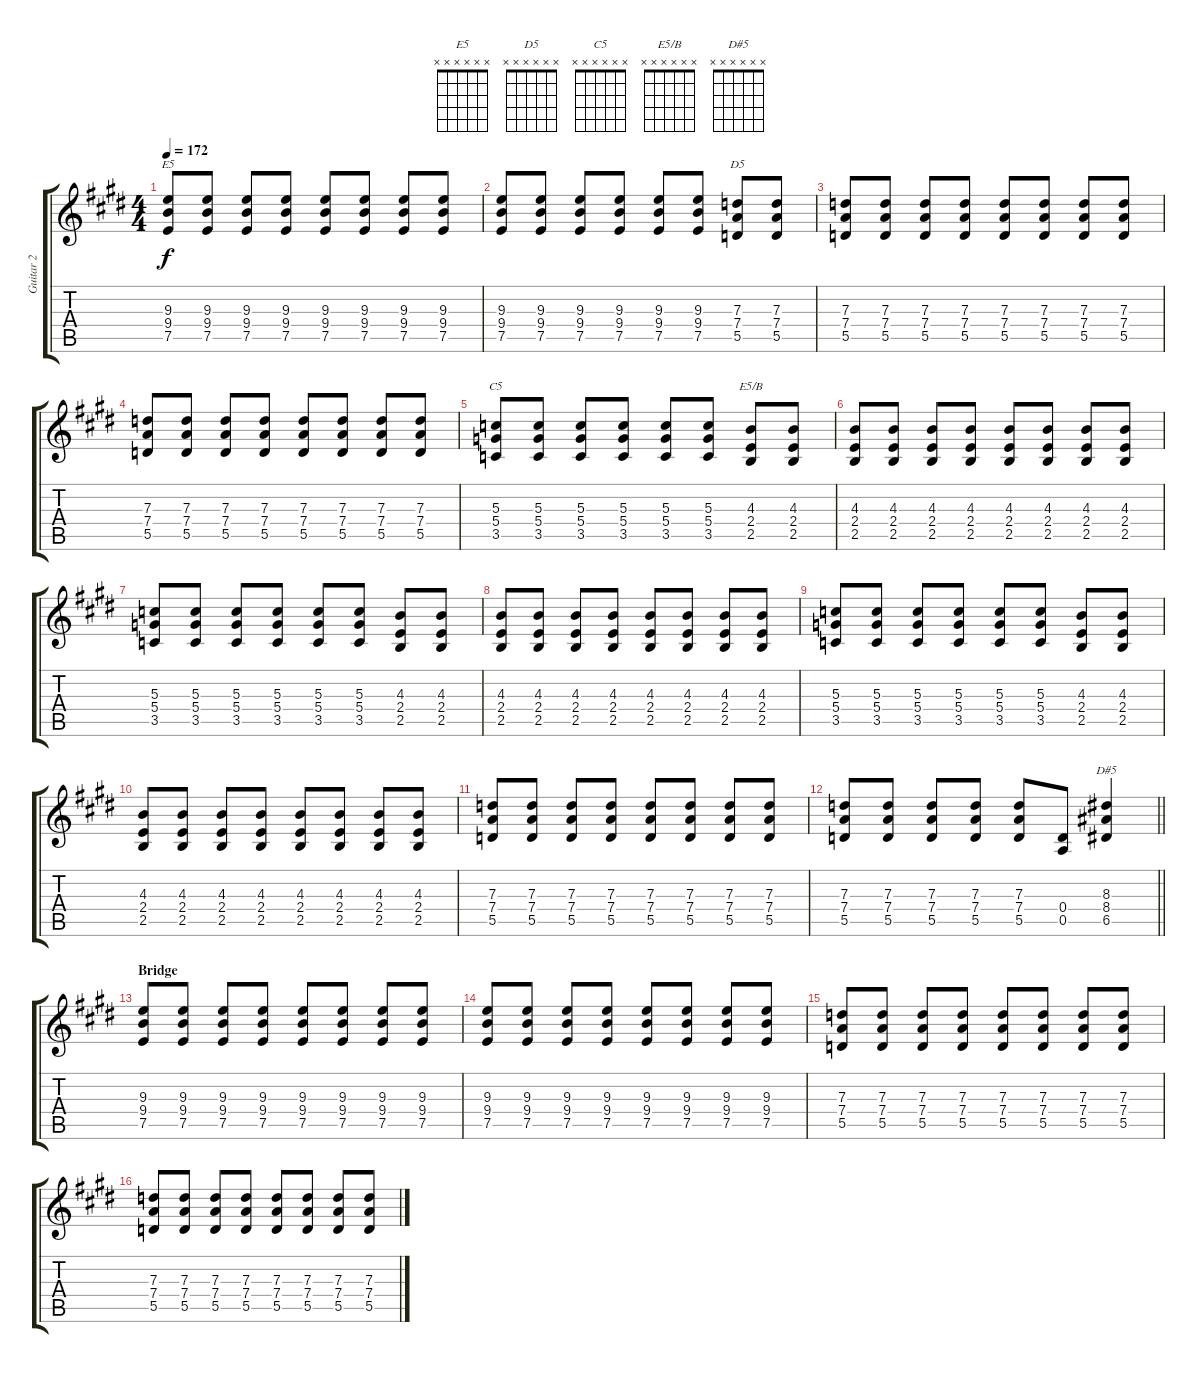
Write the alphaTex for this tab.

\track ("Guitar 2" "Guitar 2") {instrument distortionguitar}
\staff {score tabs}
\tuning (E4 B3 G3 D3 A2 E2) {hide}
\chord ("E5" x x x x x x)
\chord ("D5" x x x x x x)
\chord ("C5" x x x x x x)
\chord ("E5/B" x x x x x x)
\chord ("D#5" x x x x x x)
\ts (4 4)
\tempo 172
\clef g2
\ks e
(9.3 9.4 7.5).8{ch "E5" dy f} (9.3 9.4 7.5).8 (9.3 9.4 7.5).8 (9.3 9.4 7.5).8 (9.3 9.4 7.5).8 (9.3 9.4 7.5).8 (9.3 9.4 7.5).8 (9.3 9.4 7.5).8 |
(9.3 9.4 7.5).8 (9.3 9.4 7.5).8 (9.3 9.4 7.5).8 (9.3 9.4 7.5).8 (9.3 9.4 7.5).8 (9.3 9.4 7.5).8 (7.3 7.4 5.5).8{ch "D5"} (7.3 7.4 5.5).8 |
(7.3 7.4 5.5).8 (7.3 7.4 5.5).8 (7.3 7.4 5.5).8 (7.3 7.4 5.5).8 (7.3 7.4 5.5).8 (7.3 7.4 5.5).8 (7.3 7.4 5.5).8 (7.3 7.4 5.5).8 |
(7.3 7.4 5.5).8 (7.3 7.4 5.5).8 (7.3 7.4 5.5).8 (7.3 7.4 5.5).8 (7.3 7.4 5.5).8 (7.3 7.4 5.5).8 (7.3 7.4 5.5).8 (7.3 7.4 5.5).8 |
(5.3 5.4 3.5).8{ch "C5"} (5.3 5.4 3.5).8 (5.3 5.4 3.5).8 (5.3 5.4 3.5).8 (5.3 5.4 3.5).8 (5.3 5.4 3.5).8 (4.3 2.4 2.5).8{ch "E5/B"} (4.3 2.4 2.5).8 |
(4.3 2.4 2.5).8 (4.3 2.4 2.5).8 (4.3 2.4 2.5).8 (4.3 2.4 2.5).8 (4.3 2.4 2.5).8 (4.3 2.4 2.5).8 (4.3 2.4 2.5).8 (4.3 2.4 2.5).8 |
(5.3 5.4 3.5).8 (5.3 5.4 3.5).8 (5.3 5.4 3.5).8 (5.3 5.4 3.5).8 (5.3 5.4 3.5).8 (5.3 5.4 3.5).8 (4.3 2.4 2.5).8 (4.3 2.4 2.5).8 |
(4.3 2.4 2.5).8 (4.3 2.4 2.5).8 (4.3 2.4 2.5).8 (4.3 2.4 2.5).8 (4.3 2.4 2.5).8 (4.3 2.4 2.5).8 (4.3 2.4 2.5).8 (4.3 2.4 2.5).8 |
(5.3 5.4 3.5).8 (5.3 5.4 3.5).8 (5.3 5.4 3.5).8 (5.3 5.4 3.5).8 (5.3 5.4 3.5).8 (5.3 5.4 3.5).8 (4.3 2.4 2.5).8 (4.3 2.4 2.5).8 |
(4.3 2.4 2.5).8 (4.3 2.4 2.5).8 (4.3 2.4 2.5).8 (4.3 2.4 2.5).8 (4.3 2.4 2.5).8 (4.3 2.4 2.5).8 (4.3 2.4 2.5).8 (4.3 2.4 2.5).8 |
(7.3 7.4 5.5).8 (7.3 7.4 5.5).8 (7.3 7.4 5.5).8 (7.3 7.4 5.5).8 (7.3 7.4 5.5).8 (7.3 7.4 5.5).8 (7.3 7.4 5.5).8 (7.3 7.4 5.5).8 |
\barLineRight lightlight
(7.3 7.4 5.5).8 (7.3 7.4 5.5).8 (7.3 7.4 5.5).8 (7.3 7.4 5.5).8 (7.3 7.4 5.5).8 (0.4 0.5).8 (8.3 8.4 6.5).4{ch "D#5"} |
\section ("" "Bridge")
(9.3 9.4 7.5).8 (9.3 9.4 7.5).8 (9.3 9.4 7.5).8 (9.3 9.4 7.5).8 (9.3 9.4 7.5).8 (9.3 9.4 7.5).8 (9.3 9.4 7.5).8 (9.3 9.4 7.5).8 |
(9.3 9.4 7.5).8 (9.3 9.4 7.5).8 (9.3 9.4 7.5).8 (9.3 9.4 7.5).8 (9.3 9.4 7.5).8 (9.3 9.4 7.5).8 (9.3 9.4 7.5).8 (9.3 9.4 7.5).8 |
(7.3 7.4 5.5).8 (7.3 7.4 5.5).8 (7.3 7.4 5.5).8 (7.3 7.4 5.5).8 (7.3 7.4 5.5).8 (7.3 7.4 5.5).8 (7.3 7.4 5.5).8 (7.3 7.4 5.5).8 |
(7.3 7.4 5.5).8 (7.3 7.4 5.5).8 (7.3 7.4 5.5).8 (7.3 7.4 5.5).8 (7.3 7.4 5.5).8 (7.3 7.4 5.5).8 (7.3 7.4 5.5).8 (7.3 7.4 5.5).8
